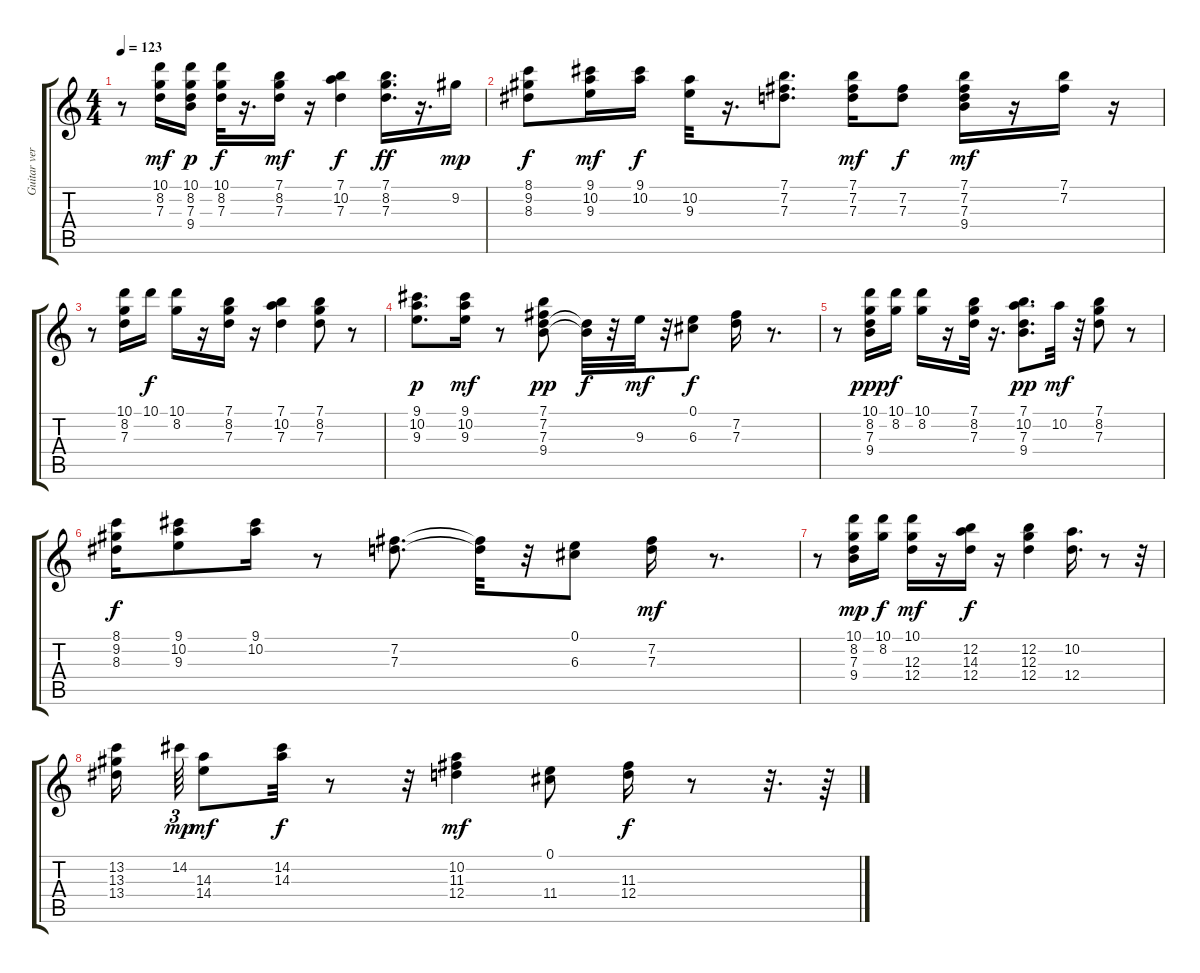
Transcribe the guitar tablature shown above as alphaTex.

\track ("Guitar verse" "Guitar ver") {instrument electricguitarclean}
\staff {score tabs}
\tuning (E4 B3 G3 D3 A2 E2) {hide}
\ts (4 4)
\tempo 123
\clef g2
\ks c
r.8{dy f} (10.1 8.2 7.3).16{dy mf} (10.1 8.2 7.3 9.4).16{dy p} (10.1 8.2 7.3).32{dy f} r.16{d} (7.1 8.2 7.3).16{dy mf} r.16 (7.1 10.2 7.3).4{dy f} (7.1 8.2 7.3).16{d dy ff} r.16{d} 9.2.16{dy mp} |
(8.1 9.2 8.3).8{dy f} (9.1 10.2 9.3).16{dy mf} (9.1 10.2).16{dy f} (10.2 9.3).32 r.16{d} (7.1 7.2 7.3).8{d} (7.1 7.2 7.3).16{dy mf} (7.2 7.3).8{dy f} (7.1 7.2 7.3 9.4).16{dy mf} r.16 (7.1 7.2).16 r.16 |
r.8 (10.1 8.2 7.3).16 10.1.16{dy f} (10.1 8.2).16 r.16 (7.1 8.2 7.3).16 r.16 (7.1 10.2 7.3).4 (7.1 8.2 7.3).8 r.8 |
(9.1 10.2 9.3).8{d dy p} (9.1 10.2 9.3).16{dy mf} r.8 (7.1 7.2 7.3 9.4).8{dy pp} (7.3{t} 9.4{t}).32{dy f} r.32 9.3.32{dy mf} r.32 (0.1 6.3).8{dy f} (7.2 7.3).16 r.8{d} |
r.8 (10.1 8.2 7.3 9.4).16{dy ppp} (10.1 8.2).16{dy f} (10.1 8.2).16 r.16 (7.1 8.2 7.3).32 r.16{d} (7.1 10.2 7.3 9.4).8{d dy pp} 10.2.32{dy mf} r.32 (7.1 8.2 7.3).8 r.8 |
(8.1 9.2 8.3).16{dy f} (9.1 10.2 9.3).8 (9.1 10.2).16 r.8 (7.2 7.3).8{d} (7.2{t} 7.3{t}).32 r.32 (0.1 6.3).8 (7.2 7.3).16{dy mf} r.8{d} |
r.8 (10.1 8.2 7.3 9.4).16{dy mp} (10.1 8.2).16{dy f} (10.1 12.3 12.4).16{dy mf} r.16 (12.2 14.3 12.4).16{dy f} r.16 (12.2 12.3 12.4).4 (10.2 12.4).16{d} r.8 r.32 |
(13.2 13.3 13.4).16{beam splitsecondary} 14.2.64{tu (3 2) dy mp} (14.3 14.4).8{dy mf} (14.2 14.3).32{dy f} r.8 r.32 (10.2 11.3 12.4).4{dy mf} (0.1 11.4).8 (11.3 12.4).16{dy f} r.8 r.32{d} r.64
